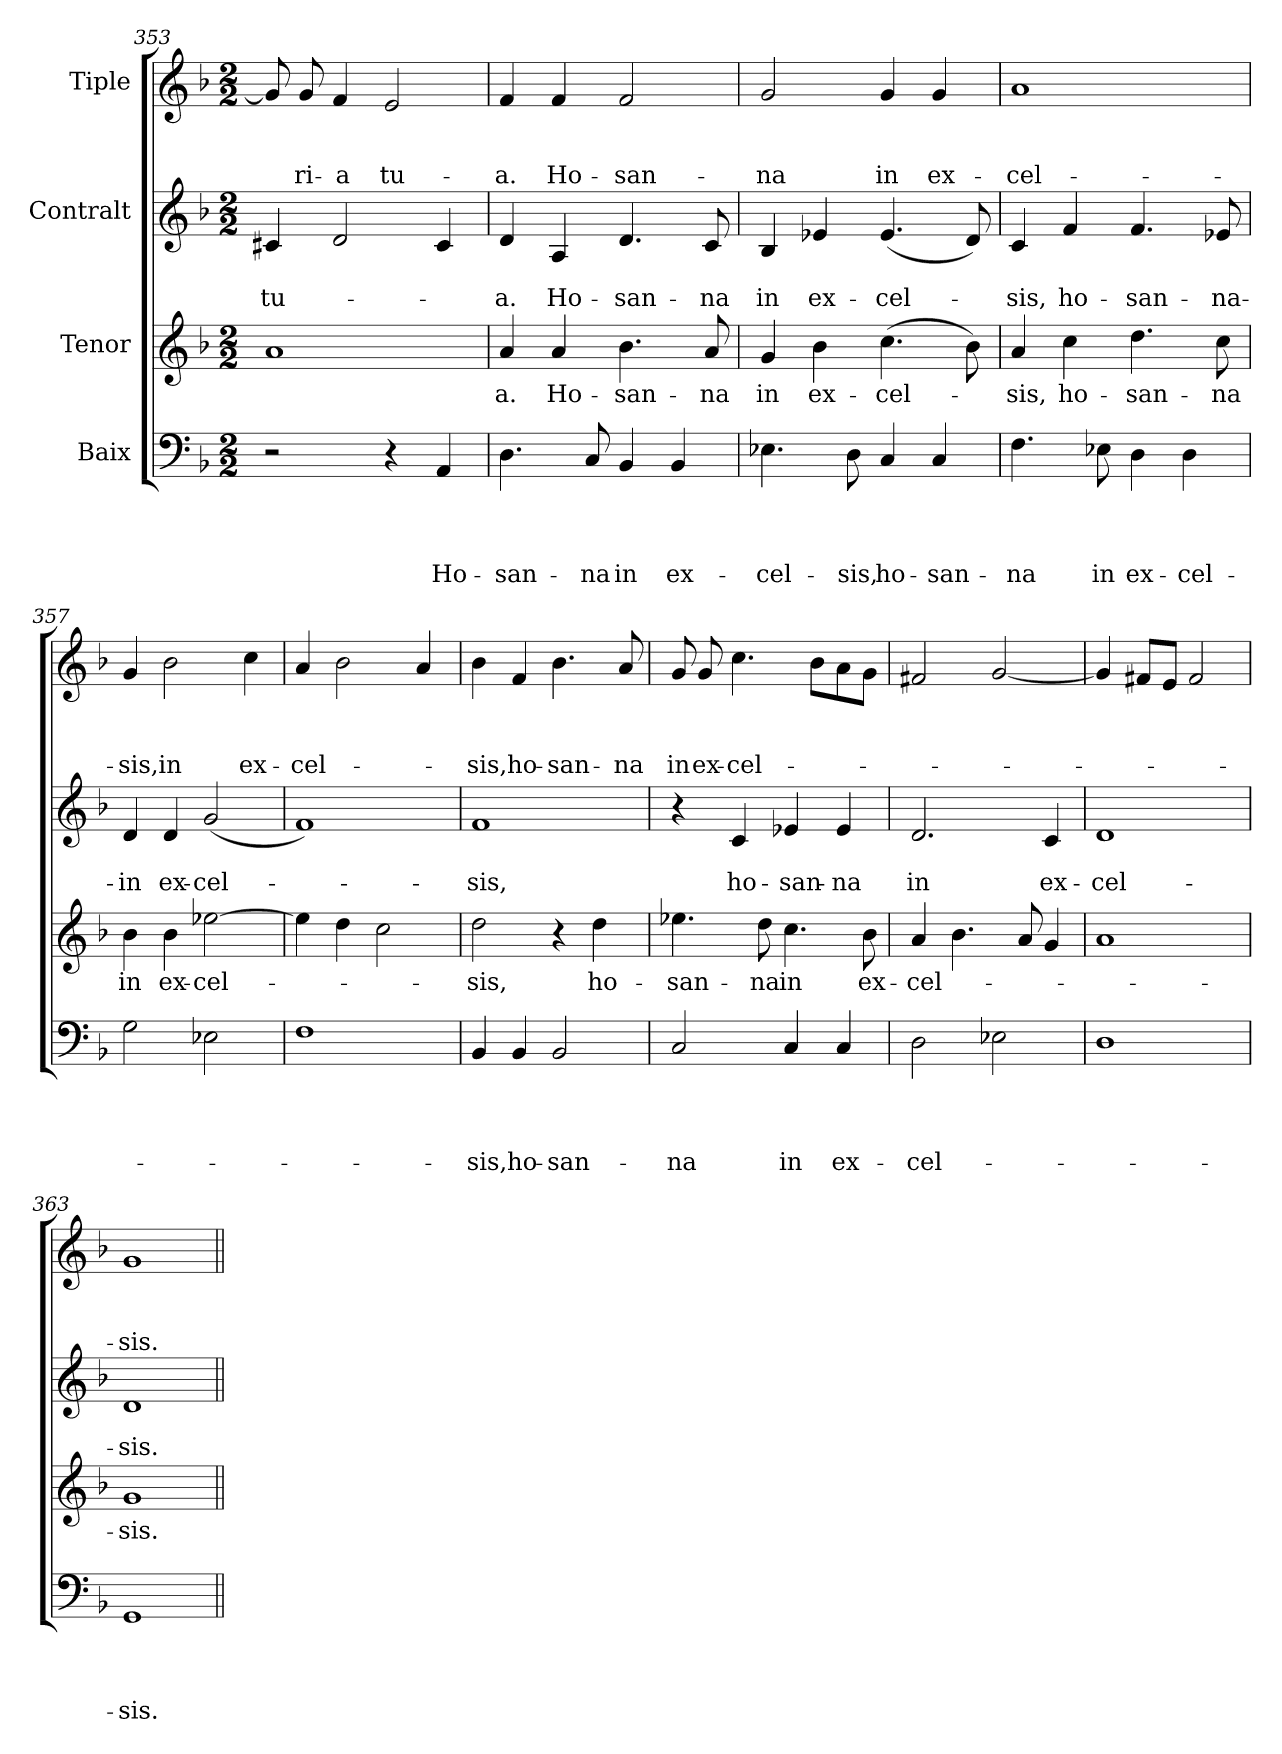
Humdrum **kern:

**kern	**text	**text	**text	**text	**kern	**text	**kern	**text	**text	**kern	**text	**text	**text
*part4	*part4	*part4	*part4	*part4	*part3	*part3	*part2	*part2	*part2	*part1	*part1	*part1	*part1
*staff4	*staff4	*staff4	*staff4	*staff4	*staff3	*staff3	*staff2	*staff2	*staff2	*staff1	*staff1	*staff1	*staff1
*I"Baix	*	*	*	*	*I"Tenor	*	*I"Contralt	*	*	*I"Tiple	*	*	*
*clefF4	*	*	*	*	*clefG2	*	*clefG2	*	*	*clefG2	*	*	*
*k[b-]	*	*	*	*	*k[b-]	*	*k[b-]	*	*	*k[b-]	*	*	*
*F:	*	*	*	*	*F:	*	*F:	*	*	*F:	*	*	*
*M2/2	*	*	*	*	*M2/2	*	*M2/2	*	*	*M2/2	*	*	*
=353	=353	=353	=353	=353	=353	=353	=353	=353	=353	=353	=353	=353	=353
!	!	!	!	!	!	!	!	!	!LO:LY:b	!	!	!	!
2r	.	.	.	.	1a	.	4c#X/	.	tu-	8g/]	.	.	.
!	!	!	!	!	!	!	!	!	!	!	!	!	!LO:LY:b
.	.	.	.	.	.	.	.	.	.	8g/	.	.	-ri-
!	!	!	!	!	!	!	!	!	!	!	!	!	!LO:LY:b
.	.	.	.	.	.	.	2d/	.	.	4f/	.	.	-a
!	!	!	!	!	!	!	!	!	!	!	!	!	!LO:LY:b
4r	.	.	.	.	.	.	.	.	.	2e/	.	.	tu-
!	!	!	!	!LO:LY:b	!	!	!	!	!	!	!	!	!
4AA/	.	.	.	Ho-	.	.	4c#/	.	.	.	.	.	.
=354	=354	=354	=354	=354	=354	=354	=354	=354	=354	=354	=354	=354	=354
!	!	!	!	!LO:LY:b	!	!LO:LY:b	!	!	!LO:LY:b	!	!	!	!LO:LY:b
4.D\	.	.	.	-san-	4a/	-a.	4d/	.	-a.	4f/	.	.	-a.
!	!	!	!	!	!	!LO:LY:b	!	!	!LO:LY:b	!	!	!	!LO:LY:b
.	.	.	.	.	4a/	Ho-	4A/	.	Ho-	4f/	.	.	Ho-
!	!	!	!	!LO:LY:b	!	!	!	!	!	!	!	!	!
8C/	.	.	.	-na	.	.	.	.	.	.	.	.	.
!	!	!	!	!LO:LY:b	!	!LO:LY:b	!	!	!LO:LY:b	!	!	!	!LO:LY:b
4BB-/	.	.	.	in	4.b-\	-san-	4.d/	.	-san-	2f/	.	.	-san-
!	!	!	!	!LO:LY:b	!	!	!	!	!	!	!	!	!
4BB-/	.	.	.	ex-	.	.	.	.	.	.	.	.	.
!	!	!	!	!	!	!LO:LY:b	!	!	!LO:LY:b	!	!	!	!
.	.	.	.	.	8a/	-na	8c/	.	-na	.	.	.	.
=355	=355	=355	=355	=355	=355	=355	=355	=355	=355	=355	=355	=355	=355
!	!	!	!	!LO:LY:b	!	!LO:LY:b	!	!	!LO:LY:b	!	!	!	!LO:LY:b
4.E-X\	.	.	.	-cel-	4g/	in	4B-/	.	in	2g/	.	.	-na
!	!	!	!	!	!	!LO:LY:b	!	!	!LO:LY:b	!	!	!	!
.	.	.	.	.	4b-\	ex-	4e-X/	.	ex-	.	.	.	.
!	!	!	!	!LO:LY:b	!	!	!	!	!	!	!	!	!
8D\	.	.	.	-sis,	.	.	.	.	.	.	.	.	.
!	!	!	!	!LO:LY:b	!	!LO:LY:b	!	!	!LO:LY:b	!	!	!	!LO:LY:b
4C/	.	.	.	ho-	(>4.cc\	-cel-	(<4.e-/	.	-cel-	4g/	.	.	in
!	!	!	!	!LO:LY:b	!	!	!	!	!	!	!	!	!LO:LY:b
4C/	.	.	.	-san-	.	.	.	.	.	4g/	.	.	ex-
.	.	.	.	.	8b-\)	.	8d/)	.	.	.	.	.	.
!!LO:PB:g=z
=356	=356	=356	=356	=356	=356	=356	=356	=356	=356	=356	=356	=356	=356
!	!	!	!	!LO:LY:b	!	!LO:LY:b	!	!	!LO:LY:b	!	!	!	!LO:LY:b
4.F\	.	.	.	-na	4a/	-sis,	4c/	.	-sis,	1a	.	.	-cel-
!	!	!	!	!	!	!LO:LY:b	!	!	!LO:LY:b	!	!	!	!
.	.	.	.	.	4cc\	ho-	4f/	.	ho-	.	.	.	.
!	!	!	!	!LO:LY:b	!	!	!	!	!	!	!	!	!
8E-X\	.	.	.	in	.	.	.	.	.	.	.	.	.
!	!	!	!	!LO:LY:b	!	!LO:LY:b	!	!	!LO:LY:b	!	!	!	!
4D\	.	.	.	ex-	4.dd\	-san-	4.f/	.	-san-	.	.	.	.
!	!	!	!	!LO:LY:b	!	!	!	!	!	!	!	!	!
4D\	.	.	.	-cel-	.	.	.	.	.	.	.	.	.
!	!	!	!	!	!	!LO:LY:b	!	!	!LO:LY:b	!	!	!	!
.	.	.	.	.	8cc\	-na	8e-X/	.	-na-	.	.	.	.
=357	=357	=357	=357	=357	=357	=357	=357	=357	=357	=357	=357	=357	=357
!	!	!	!	!	!	!LO:LY:b	!	!	!LO:LY:b	!	!	!	!LO:LY:b
2G\	.	.	.	.	4b-\	in	4d/	.	-in	4g/	.	.	-sis,
!	!	!	!	!	!	!LO:LY:b	!	!	!LO:LY:b	!	!	!	!LO:LY:b
.	.	.	.	.	4b-\	ex-	4d/	.	ex-	2b-\	.	.	in
!	!	!	!	!	!	!LO:LY:b	!	!	!LO:LY:b	!	!	!	!
2E-X\	.	.	.	.	[>2ee-X\	-cel-	(<2g/	.	-cel-	.	.	.	.
!	!	!	!	!	!	!	!	!	!	!	!	!	!LO:LY:b
.	.	.	.	.	.	.	.	.	.	4cc\	.	.	ex-
=358	=358	=358	=358	=358	=358	=358	=358	=358	=358	=358	=358	=358	=358
!	!	!	!	!	!	!	!	!	!	!	!	!	!LO:LY:b
1F	.	.	.	.	4ee-\]	.	1f)	.	.	4a/	.	.	-cel-
.	.	.	.	.	4dd\	.	.	.	.	2b-\	.	.	.
.	.	.	.	.	2cc\	.	.	.	.	.	.	.	.
.	.	.	.	.	.	.	.	.	.	4a/	.	.	.
=359	=359	=359	=359	=359	=359	=359	=359	=359	=359	=359	=359	=359	=359
!	!	!	!	!LO:LY:b	!	!LO:LY:b	!	!	!LO:LY:b	!	!	!	!LO:LY:b
4BB-/	.	.	.	-sis,	2dd\	-sis,	1f	.	-sis,	4b-\	.	.	-sis,
!	!	!	!	!LO:LY:b	!	!	!	!	!	!	!	!	!LO:LY:b
4BB-/	.	.	.	ho-	.	.	.	.	.	4f/	.	.	ho-
!	!	!	!	!LO:LY:b	!	!	!	!	!	!	!	!	!LO:LY:b
2BB-/	.	.	.	-san-	4r	.	.	.	.	4.b-\	.	.	-san-
!	!	!	!	!	!	!LO:LY:b	!	!	!	!	!	!	!
.	.	.	.	.	4dd\	ho-	.	.	.	.	.	.	.
!	!	!	!	!	!	!	!	!	!	!	!	!	!LO:LY:b
.	.	.	.	.	.	.	.	.	.	8a/	.	.	-na
=360	=360	=360	=360	=360	=360	=360	=360	=360	=360	=360	=360	=360	=360
!	!	!	!	!LO:LY:b	!	!LO:LY:b	!	!	!	!	!	!	!LO:LY:b
2C/	.	.	.	-na	4.ee-X\	-san-	4r	.	.	8g/	.	.	in
!	!	!	!	!	!	!	!	!	!	!	!	!	!LO:LY:b
.	.	.	.	.	.	.	.	.	.	8g/	.	.	ex-
!	!	!	!	!	!	!	!	!	!LO:LY:b	!	!	!	!LO:LY:b
.	.	.	.	.	.	.	4c/	.	ho-	4.cc\	.	.	-cel-
!	!	!	!	!	!	!LO:LY:b	!	!	!	!	!	!	!
.	.	.	.	.	8dd\	-na	.	.	.	.	.	.	.
!	!	!	!	!LO:LY:b	!	!LO:LY:b	!	!	!LO:LY:b	!	!	!	!
4C/	.	.	.	in	4.cc\	in	4e-X/	.	-san-	.	.	.	.
.	.	.	.	.	.	.	.	.	.	8b-\L	.	.	.
!	!	!	!	!LO:LY:b	!	!	!	!	!LO:LY:b	!	!	!	!
4C/	.	.	.	ex-	.	.	4e-/	.	-na	8a\	.	.	.
!	!	!	!	!	!	!LO:LY:b	!	!	!	!	!	!	!
.	.	.	.	.	8b-\	ex-	.	.	.	8g\J	.	.	.
=361	=361	=361	=361	=361	=361	=361	=361	=361	=361	=361	=361	=361	=361
!	!	!	!	!LO:LY:b	!	!LO:LY:b	!	!	!LO:LY:b	!	!	!	!
2D\	.	.	.	-cel-	4a/	-cel-	2.d/	.	in	2f#X/	.	.	.
.	.	.	.	.	4.b-\	.	.	.	.	.	.	.	.
2E-X\	.	.	.	.	.	.	.	.	.	[<2g/	.	.	.
.	.	.	.	.	8a/	.	.	.	.	.	.	.	.
!	!	!	!	!	!	!	!	!	!LO:LY:b	!	!	!	!
.	.	.	.	.	4g/	.	4c/	.	ex-	.	.	.	.
=362	=362	=362	=362	=362	=362	=362	=362	=362	=362	=362	=362	=362	=362
!	!	!	!	!	!	!	!	!	!LO:LY:b	!	!	!	!
1D	.	.	.	.	1a	.	1d	.	-cel-	4g/]	.	.	.
.	.	.	.	.	.	.	.	.	.	8f#X/L	.	.	.
.	.	.	.	.	.	.	.	.	.	8e/J	.	.	.
.	.	.	.	.	.	.	.	.	.	2f#/	.	.	.
=363	=363	=363	=363	=363	=363	=363	=363	=363	=363	=363	=363	=363	=363
!	!	!	!	!LO:LY:b	!	!LO:LY:b	!	!	!LO:LY:b	!	!	!	!LO:LY:b
1GG	.	.	.	-sis.	1g	-sis.	1d	.	-sis.	1g	.	.	-sis.
=||	=||	=||	=||	=||	=||	=||	=||	=||	=||	=||	=||	=||	=||
*-	*-	*-	*-	*-	*-	*-	*-	*-	*-	*-	*-	*-	*-
